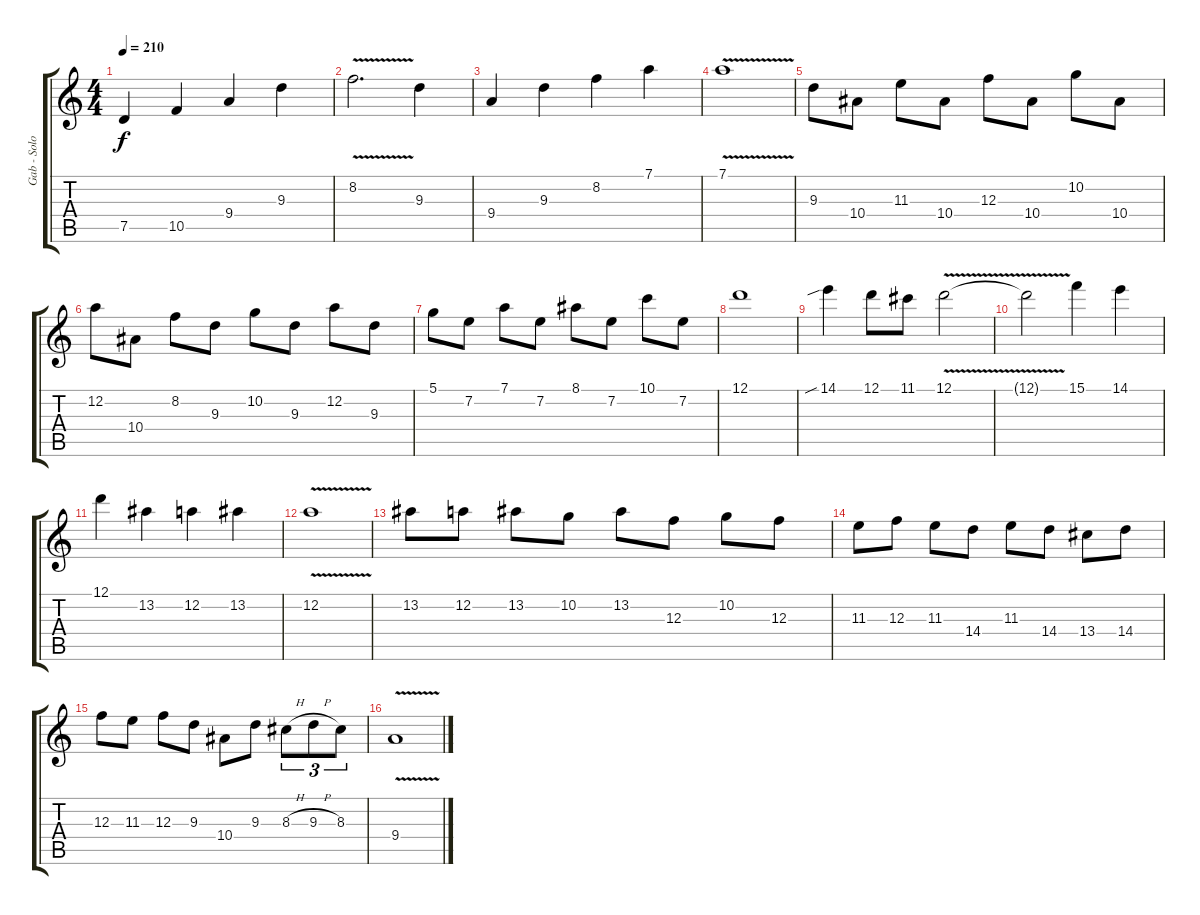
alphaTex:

\track ("Gab - Solo" "Gab - Solo") {instrument distortionguitar}
\staff {score tabs}
\tuning (D4 A3 F3 C3 G2 D2) {hide}
\ts (4 4)
\tempo 210
\clef g2
\ks c
7.5.4{dy f} 10.5.4 9.4.4 9.3.4 |
8.2{v}.2{d} 9.3.4 |
9.4.4 9.3.4 8.2.4 7.1.4 |
7.1{v}.1 |
9.3.8 10.4.8 11.3.8 10.4.8 12.3.8 10.4.8 10.2.8 10.4.8 |
12.2.8 10.4.8 8.2.8 9.3.8 10.2.8 9.3.8 12.2.8 9.3.8 |
5.1.8 7.2.8 7.1.8 7.2.8 8.1.8 7.2.8 10.1.8 7.2.8 |
12.1.1 |
14.1{sib}.4 12.1.8 11.1.8 12.1{v}.2 |
12.1{t}.2 15.1.4 14.1.4 |
12.1.4 13.2.4 12.2.4 13.2.4 |
12.2{v}.1 |
13.2.8 12.2.8 13.2.8 10.2.8 13.2.8 12.3.8 10.2.8 12.3.8 |
11.3.8 12.3.8 11.3.8 14.4.8 11.3.8 14.4.8 13.4.8 14.4.8 |
12.3.8 11.3.8 12.3.8 9.3.8 10.4.8 9.3.8 8.3{h}.8{tu (3 2)} 9.3{h}.8{tu (3 2)} 8.3.8{tu (3 2)} |
9.4{v}.1
